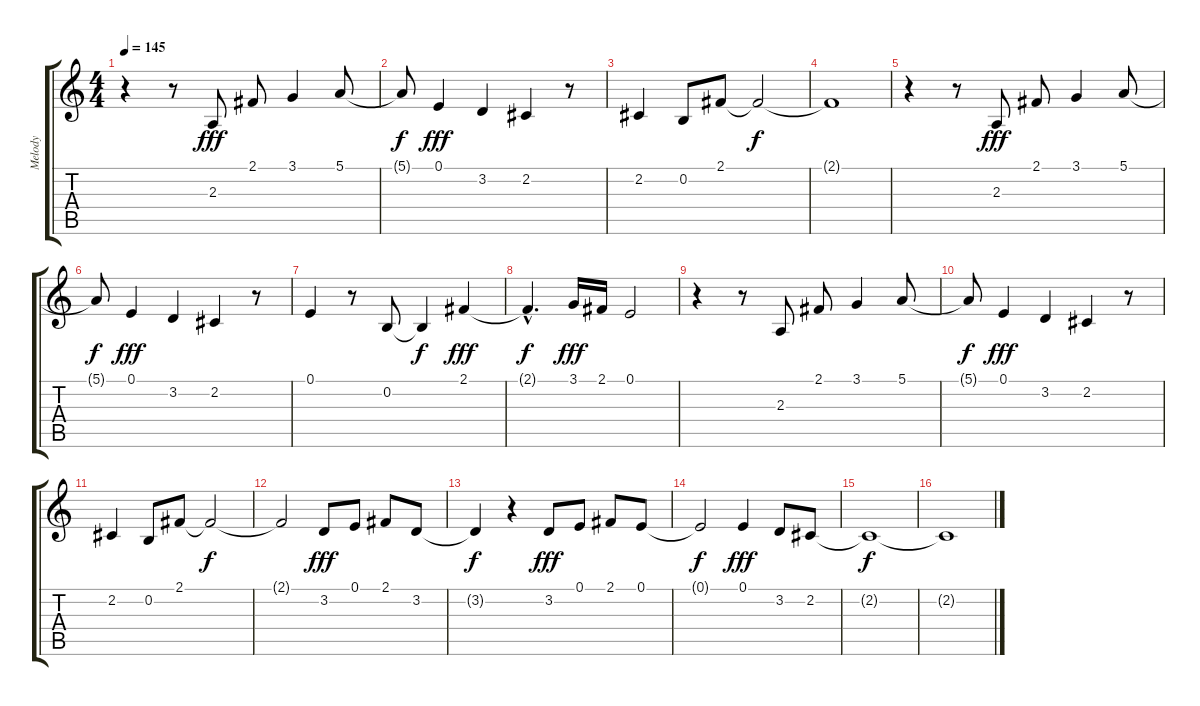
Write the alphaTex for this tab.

\track ("Melody" "Melody") {instrument acousticgrandpiano}
\staff {score tabs}
\tuning (E4 B3 G3 D3 A2 E2) {hide}
\ts (4 4)
\tempo 145
\clef g2
\ks c
r.4{dy fff} r.8 2.3.8 2.1.8 3.1.4 5.1.8 |
5.1{t}.8{dy f} 0.1.4{dy fff} 3.2.4 2.2.4 r.8 |
2.2.4 0.2.8 2.1.8 2.1{t}.2{dy f} |
2.1{t}.1 |
r.4 r.8 2.3.8{dy fff} 2.1.8 3.1.4 5.1.8 |
5.1{t}.8{dy f} 0.1.4{dy fff} 3.2.4 2.2.4 r.8 |
0.1.4 r.8 0.2.8 0.2{t}.4{dy f} 2.1.4{dy fff} |
2.1{hac t}.4{d dy f} 3.1.16{dy fff} 2.1.16 0.1.2 |
r.4 r.8 2.3.8 2.1.8 3.1.4 5.1.8 |
5.1{t}.8{dy f} 0.1.4{dy fff} 3.2.4 2.2.4 r.8 |
2.2.4 0.2.8 2.1.8 2.1{t}.2{dy f} |
2.1{t}.2 3.2.8{dy fff} 0.1.8 2.1.8 3.2.8 |
3.2{t}.4{dy f} r.4 3.2.8{dy fff} 0.1.8 2.1.8 0.1.8 |
0.1{t}.2{dy f} 0.1.4{dy fff} 3.2.8 2.2.8 |
2.2{t}.1{dy f} |
2.2{t}.1
